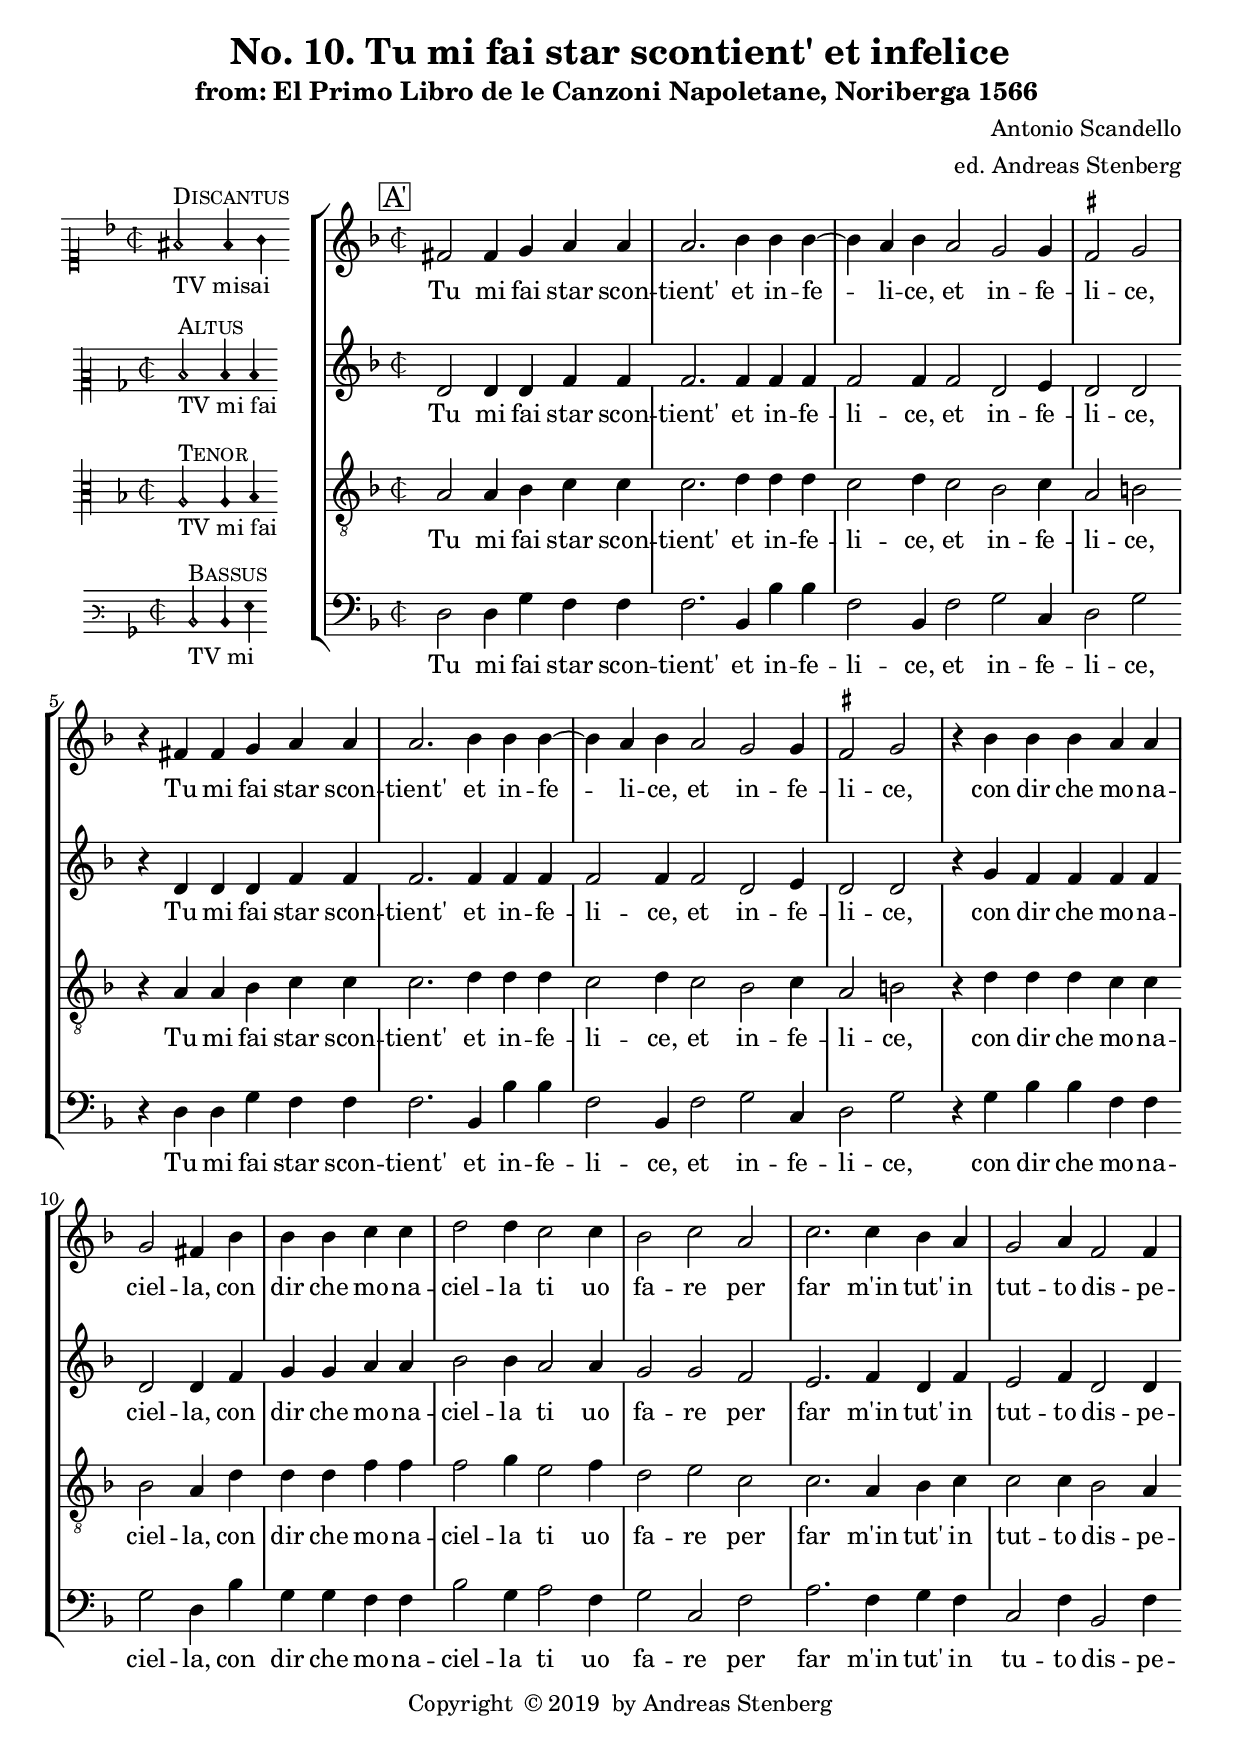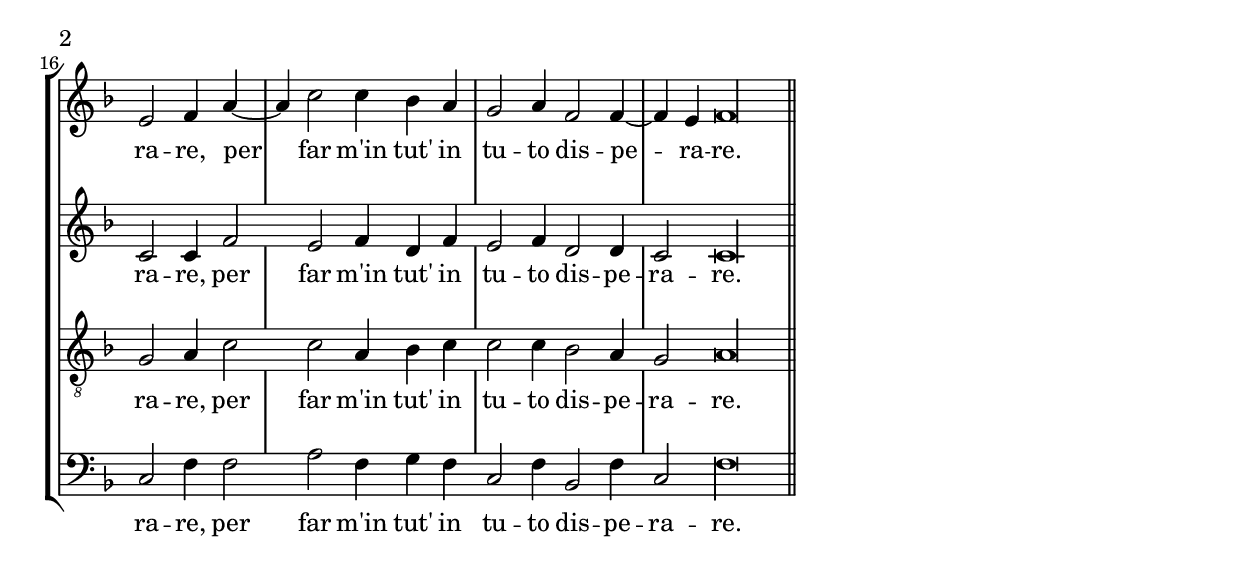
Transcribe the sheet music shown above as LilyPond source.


%%%%%%%%%%%%%%%%%%%%%%%%%%%%%%%%%%%%%%%%%%%%%%%%%%%%%%%%%%%%%%%%%%%
% This is a template based on the usual four part choir templater %
% where the voices have common lyrics at the the start but split  %
% to separate lyrics after a while.				  %
% This template is modyfied by AS from the one in the lilypond    %
% documentation.						  %
% This template is to be used for instance for fairly simple      %
% settings where the stanzas are set homophonicaly but twhere the %
% Chorus contains polyphony that require separate underlay for    %
% the different voices.						  %
%%%%%%%%%%%%%%%%%%%%%%%%%%%%%%%%%%%%%%%%%%%%%%%%%%%%%%%%%%%%%%%%%%%
\version "2.18.0"
\include "deutsch.ly"
ficta = \once \set suggestAccidentals =##t
\header {
   title = \markup {
    \center-column {
      "No. 10. Tu mi fai star scontient' et infelice"
%      "Wann er zu nacht"
%      \vspace #0.5
    }
  }
  subtitle = "from: El Primo Libro de le Canzoni Napoletane, Noriberga 1566 "
  composer = "Antonio Scandello"
  arranger = "ed. Andreas Stenberg"
  poet = ""
  meter =""
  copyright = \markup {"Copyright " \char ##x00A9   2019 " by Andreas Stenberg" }
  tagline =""
}
global = {
  \key f \major
}
%% PDF p.19
sopMusic = \relative c' {

  \set Score.tempoHideNote = ##t
  \tempo 2 = 86
  \override Staff.TimeSignature.style = #'mensural
  \time 2/2
  \set Timing.measureLength = #(ly:make-moment 3/2)
%  \override Staff.BarLine.transparent = ##t
 \mark \markup { \box A' }
 fis2 fis4 g4 a4 a4
 a2. b4 b4 b4~
  \set Timing.measureLength = #(ly:make-moment 4/2)
 b4 a4
 b4 a2 g2 g4
  \set Timing.measureLength = #(ly:make-moment 2/2)
 \ficta fis2
 g2
  \set Timing.measureLength = #(ly:make-moment 3/2)
 r4 fis4 fis4 g4				%% end of first line in orig.
 a4 a4
 a2. b4 b4 b4~
  \set Timing.measureLength = #(ly:make-moment 4/2)
 b4 a4
 b4 a2 g2 g4
  \set Timing.measureLength = #(ly:make-moment 2/2)
 \ficta fis2
 g2
  \set Timing.measureLength = #(ly:make-moment 3/2)
 r4 b4 b4 b4 a4 a4
  \set Timing.measureLength = #(ly:make-moment 2/2)
 g2 fis4 b4 b4 b4  c4 c4
  \set Timing.measureLength = #(ly:make-moment 3/2)
 d2 d4 c2 c4 					%% end of second line.
 b2
 c2 a2 c2. c4
 b4 a4 g2 a4 f2 f4
  \set Timing.measureLength = #(ly:make-moment 2/2)
 e2 f4 a4~
  \set Timing.measureLength = #(ly:make-moment 3/2)
 a4 c2 c4
 b4 a4 g2 a4 f2 f4~
 \cadenzaOn
 f4 e4 f\longa*3/4
 \revert Staff.BarLine.transparent
  \bar "||"
}
sopWords = \lyricmode {
  Tu mi fai star scon -- tient' et in -- fe -- li -- ce,
  et in -- fe -- li -- ce,
  Tu mi fai star scon -- tient' et in -- fe -- li -- ce,
  et in -- fe -- li -- ce,
  con dir che mo -- na -- ciel -- la,
  con dir che mo -- na -- ciel -- la
  ti uo  fa -- re per far m'in tut'
  in tut -- to dis -- pe -- ra -- re,
  per far m'in  tut' in tu -- to dis -- pe -- ra -- re.
}
%% PDF p.57
altoMusic = \relative c' {
  \override Staff.BarLine.transparent = ##t
  \override Staff.TimeSignature.style = #'mensural
  d2 d4 d4 f4 f4
  f2. f4 f4 f4 f2
  f4 f2 d2 e4 d2
  d2 r4 d4 d4 d4 f4 f4
  f2. f4 f4 f4			%% end of first line in orig.
  f2
  f4 f2 d2 e4 d2
  d2 r4 g4 f4 f4 f4 f4
  d2 d4 f4 g4 g4 a4 a4
  b2 b4 a2 a4 g2
  g2 f2 e2. f4
  d4 f4 			%% end of second line.
  e2 f4 d2 d4
  c2 c4 f2 e2 f4
  d4 f4 e2 f4 d2 d4
  c2 c\longa*3/4
  \revert Staff.BarLine.transparent
}
altoWords = \lyricmode {
  Tu mi fai star scon -- tient' et in -- fe -- li -- ce,
  et in -- fe -- li -- ce,
  Tu mi fai star scon -- tient' et in -- fe -- li -- ce,
  et in -- fe -- li -- ce,
  con dir che mo -- na -- ciel -- la,
  con dir che mo -- na -- ciel -- la
  ti uo  fa -- re per far m'in tut'
  in tut -- to dis -- pe -- ra -- re,
  per far m'in  tut' in tu -- to dis -- pe -- ra -- re.
}
%% PDF p. 95
tenorMusic = \relative c' {
  \clef "G_8"
  \override Staff.BarLine.transparent = ##t
  \override Staff.TimeSignature.style = #'mensural
  a2 a4 b4 c4 c4
  c2. d4 d4 d4 c2
  d4 c2 b2 c4 a2
  h2 r4 a4 a4 b4 c4 c4
  c2. d4 d4 d4 				%%  end of first line in orig.
  c2 d4 c2 b2 c4 a2
  h2 r4 d4 d4 d4 c4 c4
  b2 a4 d4 d4 d4 f4 f4
  f2 g4 e2 f4 d2
  e2 c2 c2. a4
  b4 c4 				%% end of second line.
  c2 c4 b2 a4
  g2 a4 c2 c2 a4
  b4 c4 c2 c4 b2 a4
  g2 a\longa*3/4
  \revert Staff.BarLine.transparent
}
tenorWords = \lyricmode {
  Tu mi fai star scon -- tient' et in -- fe -- li -- ce,
  et in -- fe -- li -- ce,
  Tu mi fai star scon -- tient' et in -- fe -- li -- ce,
  et in -- fe -- li -- ce,
  con dir che mo -- na -- ciel -- la,
  con dir che mo -- na -- ciel -- la
  ti uo  fa -- re per far m'in tut'
  in tut -- to dis -- pe -- ra -- re,
  per far m'in  tut' in tu -- to dis -- pe -- ra -- re.
}
%% PDF p. 133
bassMusic = \relative c {
  \override Staff.BarLine.transparent = ##t
  \override Staff.TimeSignature.style = #'mensural
  d2 d4 g4 f4 f4
  f2. b,4 b'4 b4 f2
  b,4 f'2 g2 c,4 d2
  g2 r4 d4 d4 g4 f4 f4
  f2. b,4 b'4 b4			%% end of first line.
  f2
  b,4 f'2 g2 c,4 d2
  g2 r4 g4 b4 b4 f4 f4
  g2 d4 b'4 g4 g4 f4 f4
  b2 g4 a2 f4 g2
  c,2 f2 a2. f4
  g4 f4					%% end of second line
  c2 f4 b,2 f'4
  c2 f4 f2 a2 f4
  g4 f4 c2 f4 b,2 f'4
  c2 f\longa*3/4
  \revert Staff.BarLine.transparent
}
bassWords = \lyricmode {
  Tu mi fai star scon -- tient' et in -- fe -- li -- ce,
  et in -- fe -- li -- ce,
  Tu mi fai star scon -- tient' et in -- fe -- li -- ce,
  et in -- fe -- li -- ce,
  con dir che mo -- na -- ciel -- la,
  con dir che mo -- na -- ciel -- la
  ti uo  fa -- re per far m'in tut' in tu -- to
  dis -- pe -- ra -- re,
  per far m'in  tut' in tu -- to dis -- pe -- ra -- re.
}
incipitDiscantus = \markup {
  \score {
    {
      %      \set Staff.instrumentName = #"Tenor "
      \override NoteHead.style = #'neomensural
      \override Rest.style = #'neomensural
      \override Staff.TimeSignature.style = #'mensural
      \cadenzaOn
      \clef "petrucci-c1"
      \key f \major
      \time 2/2

      fis'2^\markup { \smallCaps"Discantus"} _"TV misai"
      fis'4 g'4
    }
    \layout {
      \context {
        \Voice
        \remove "Ligature_bracket_engraver"
        \consists "Mensural_ligature_engraver"
      }
      line-width = 4.5\cm
    }
  }
}


incipitAltus = \markup {
  \score {
    {
      %      \set Staff.instrumentName = #"Tenor "
      \override NoteHead.style = #'neomensural
      \override Rest.style = #'neomensural
      \override Staff.TimeSignature.style = #'mensural
      \cadenzaOn
      \clef "petrucci-c2"
      \key f \major
      \time 2/2
      d'2^\markup \smallCaps"Altus"_"TV mi fai"
      d'4 d'4
    }
    \layout {
      \context {
        \Voice
        \remove "Ligature_bracket_engraver"
        \consists "Mensural_ligature_engraver"
      }
      line-width = 4.5\cm
    }
  }
}


incipitTenor = \markup {
  \score {
    {
      %      \set Staff.instrumentName = #"Tenor "
      \override NoteHead.style = #'neomensural
      \override Rest.style = #'neomensural
      \override Staff.TimeSignature.style = #'mensural
      \cadenzaOn
      \clef "petrucci-c3"
      \key f \major
      \time 2/2
      a2^\markup \smallCaps"Tenor" _"TV mi fai"
      a4 b4
    }
    \layout {
      \context {
        \Voice
        \remove "Ligature_bracket_engraver"
        \consists "Mensural_ligature_engraver"
      }
      line-width = 5.0\cm
    }
  }
}
#(append! supported-clefs '(("mensural-f3" . ("clefs.mensural.f" 0 0))))

incipitBassus = \markup {
  \score {
    {
      %      \set Staff.instrumentName = #"Tenor "
      \override NoteHead.style = #'neomensural
      \override Rest.style = #'neomensural
      \override Staff.TimeSignature.style = #'mensural
      \cadenzaOn
      \clef "mensural-f3"
      \key f \major
      \time 2/2
      d2^\markup \smallCaps"Bassus"
      _"TV mi" d4 g4

    }
    \layout {
      \context {
        \Voice
        \remove "Ligature_bracket_engraver"
        \consists "Mensural_ligature_engraver"
      }
      line-width = 4.5\cm
    }
  }
}


\score {
  <<
    \new StaffGroup \with {
      \override VerticalAxisGroup.staff-staff-spacing = #'((basic-distance . 12))
    } <<
      \new Staff = treble <<
        \set Staff.instrumentName = \incipitDiscantus
        \new Voice = "sopranos" {
          \set  Staff.midiInstrument ="choir aahs"
          %	\voiceOne
          << \global \sopMusic >>
        }
      >>
      \new Lyrics = sopranos { s1 }

      \new Staff = "medius" <<
        \set Staff.instrumentName = \incipitAltus

        \new Voice = "altos" {
          %	\voiceTwo
          \set  Staff.midiInstrument ="choir aahs"
          << \global \altoMusic >>
        }
      >>

      \new Lyrics = "altos" { s1 }
      \new Staff = tenors <<
        \set Staff.instrumentName = \incipitTenor

        \clef "treble"
        \new Voice = "tenors" {
          \set  Staff.midiInstrument ="choir aahs"
          %	\voiceOne
          << \global \tenorMusic >>
        }
      >>
      \new Lyrics = "tenors" { s1 }

      \new Staff ="basses" {
        \set Staff.instrumentName = \incipitBassus

        \new Voice = "basses" {
          \set  Staff.midiInstrument ="choir aahs"
          \clef "bass"
          %	\voiceTwo
          << \global \bassMusic >>
        }
      }
    >>
    \new Lyrics = basses { s1 }

    \context Lyrics = sopranos \lyricsto sopranos \sopWords
    \context Lyrics = altos \lyricsto altos \altoWords
    \context Lyrics = tenors \lyricsto tenors \tenorWords
    \context Lyrics = basses \lyricsto basses \bassWords
  >>
  \layout {
    \context {
      \Score
      % no bars in staves
      %      \override BarLine.transparent = ##t

    }
    % the next three instructions keep the lyrics between the bar lines
    \context {
      \Lyrics
      \consists "Bar_engraver"
      \override BarLine.transparent = ##t
    }
    \context {
      \StaffGroup
      \consists "Separating_line_group_engraver"
    }
    \context {
      \Voice
      % no slurs
      \override Slur.transparent = ##t
      % Comment in the below "\remove" command to allow line
      % breaking also at those barlines where a note overlaps
      % into the next bar.  The command is commented out in this
      % short example score, but especially for large scores, you
      % will typically yield better line breaking and thus improve
      % overall spacing if you comment in the following command.
      %\remove "Forbid_line_break_engraver"
    }
    indent = 4.5\cm
  }

}
\score {
  <<
    \new StaffGroup <<
      \new Staff = treble <<
        \set Staff.instrumentName = \incipitDiscantus
        \new Voice = "sopranos" {
          \set  Staff.midiInstrument ="choir aahs"
          %	\voiceOne
          << \global \sopMusic >>
        }
      >>
      \new Lyrics = sopranos { s1 }

      \new Staff = "medius" <<
        \set Staff.instrumentName = \incipitAltus

        \new Voice = "altos" {
          %	\voiceTwo
          \set  Staff.midiInstrument ="choir aahs"
          << \global \altoMusic >>
        }
      >>

      \new Lyrics = "altos" { s1 }
      \new Staff = tenors <<
        \set Staff.instrumentName = \incipitTenor

        \clef "treble"
        \new Voice = "tenors" {
          \set  Staff.midiInstrument ="choir aahs"
          %	\voiceOne
          << \global \tenorMusic >>
        }
      >>
      \new Lyrics = "tenors" { s1 }

      \new Staff ="basses" {
        \set Staff.instrumentName = \incipitBassus

        \new Voice = "basses" {
          \set  Staff.midiInstrument ="choir aahs"
          \clef "G_8"
          %	\voiceTwo
          << \global \bassMusic >>
        }
      }
    >>
    \new Lyrics = basses { s1 }

    \context Lyrics = sopranos \lyricsto sopranos \sopWords
    \context Lyrics = altos \lyricsto altos \altoWords
    \context Lyrics = tenors \lyricsto tenors \tenorWords
    \context Lyrics = basses \lyricsto basses \bassWords
  >>
  \midi {}
}
\paper {
  ragged-bottom = ##t
  ragged-last-bottom = ##t
  ragged-last = ##t
}

%{
convert-ly.py (GNU LilyPond) 2.18.2  convert-ly.py: Processing `'...
Applying conversion: 2.15.7, 2.15.9, 2.15.10, 2.15.16, 2.15.17,
2.15.18, 2.15.19, 2.15.20, 2.15.25, 2.15.32, 2.15.39, 2.15.40,
2.15.42, 2.15.43, 2.16.0, 2.17.0, 2.17.4, 2.17.5, 2.17.6, 2.17.11,
2.17.14, 2.17.15, 2.17.18, 2.17.19, 2.17.20, 2.17.25, 2.17.27,
2.17.29, 2.17.97, 2.18.0
%}
